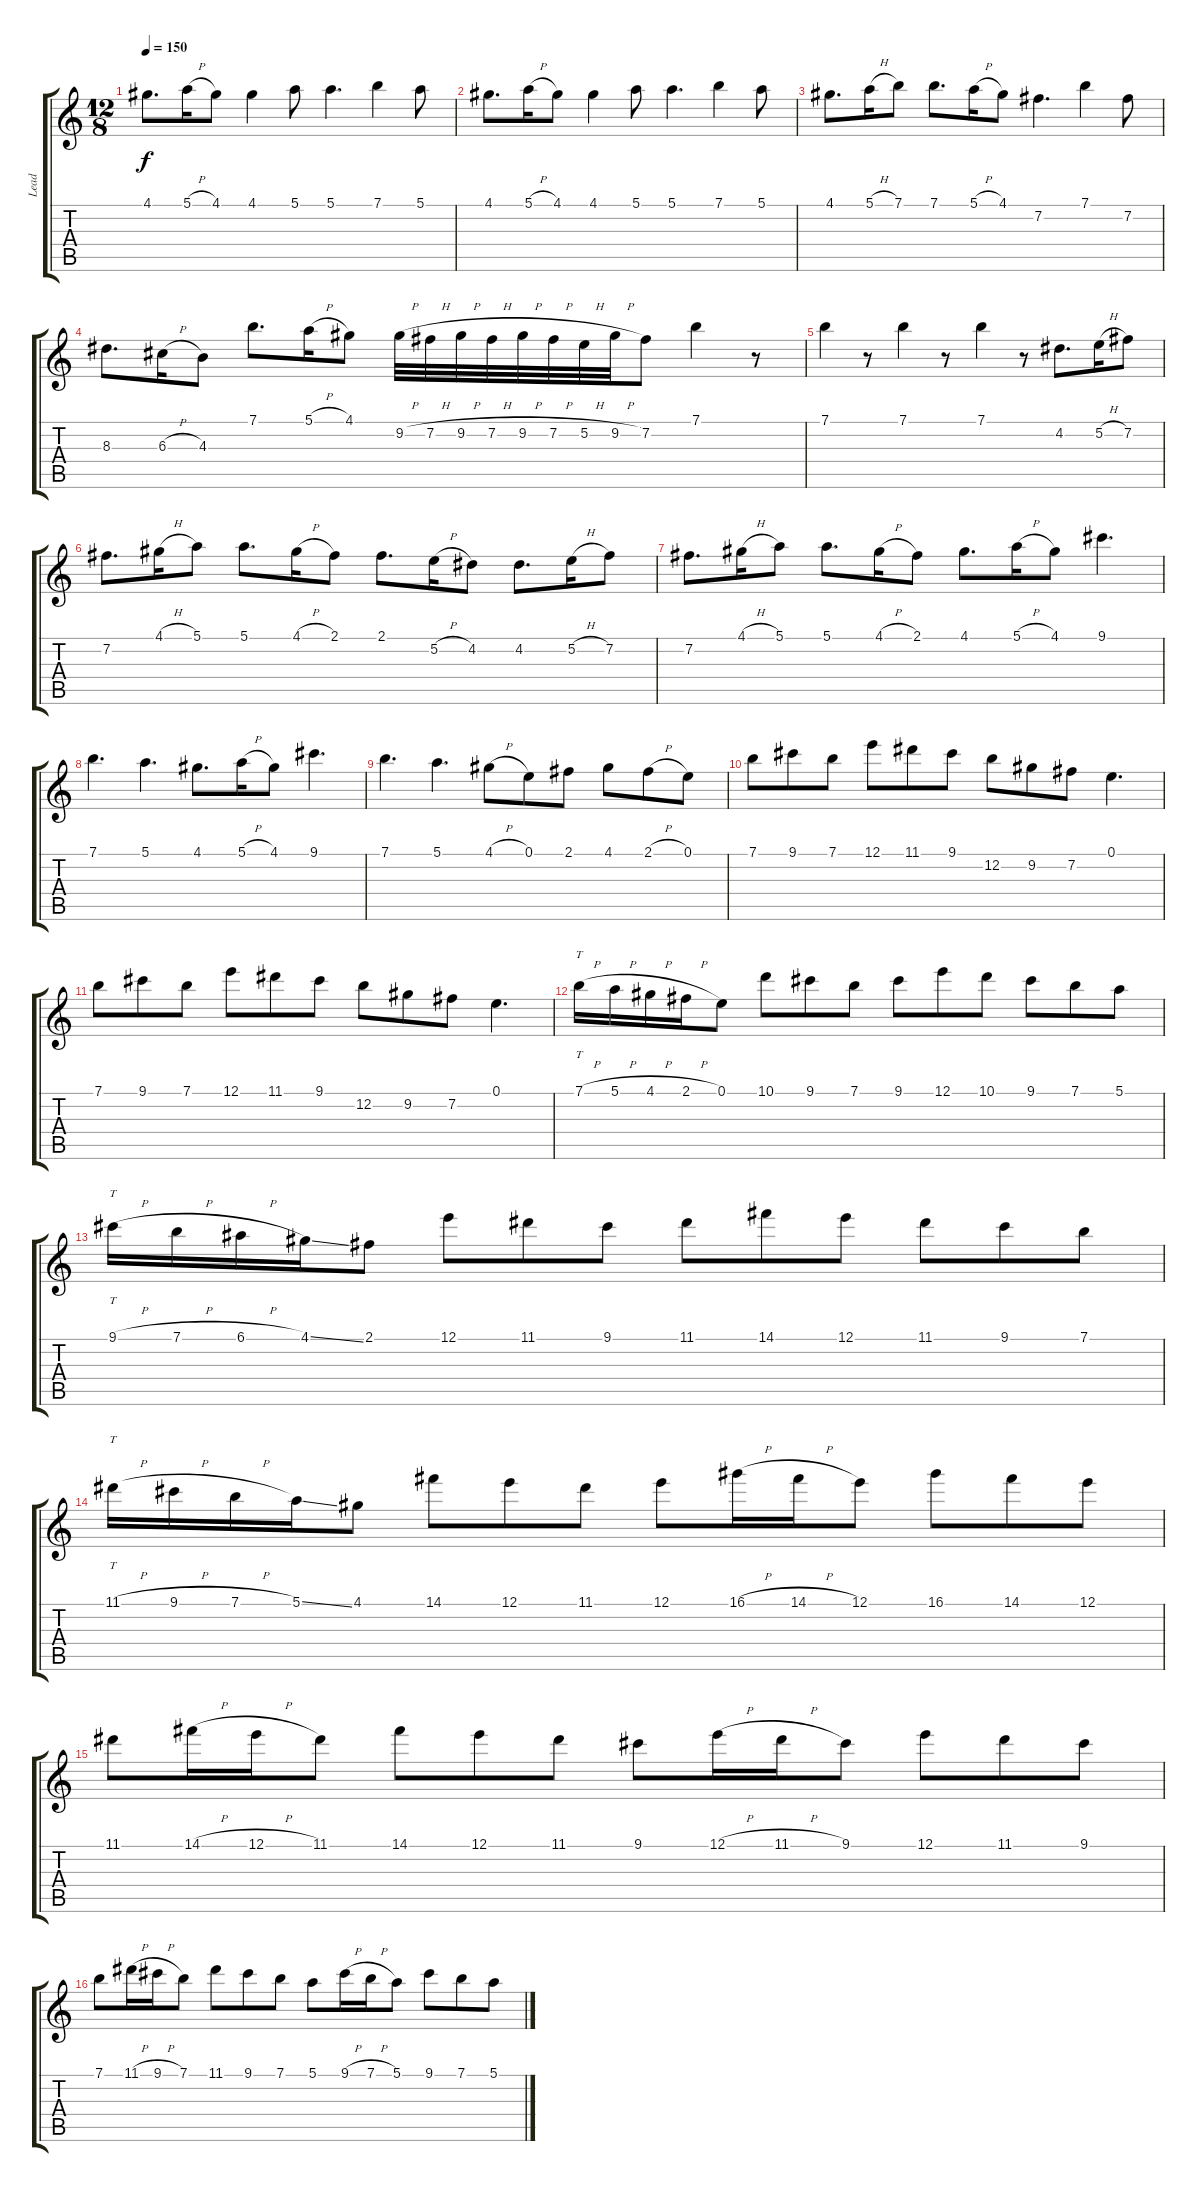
\track ("Lead" "Lead") {instrument overdrivenguitar}
\staff {score tabs}
\tuning (E4 B3 G3 D3 A2 E2) {hide}
\ts (12 8)
\tempo 150
\clef g2
\ks c
4.1.8{d dy f} 5.1{h}.16 4.1.8 4.1.4 5.1.8 5.1.4{d} 7.1.4 5.1.8 |
4.1.8{d} 5.1{h}.16 4.1.8 4.1.4 5.1.8 5.1.4{d} 7.1.4 5.1.8 |
4.1.8{d} 5.1{h}.16 7.1.8 7.1.8{d} 5.1{h}.16 4.1.8 7.2.4{d} 7.1.4 7.2.8 |
8.3.8{d} 6.3{h}.16 4.3.8 7.1.8{d} 5.1{h}.16 4.1.8 9.2{h}.32 7.2{h}.32 9.2{h}.32 7.2{h}.32 9.2{h}.32 7.2{h}.32 5.2{h}.32 9.2{h}.32 7.2.8 7.1.4 r.8 |
7.1.4 r.8 7.1.4 r.8 7.1.4 r.8 4.2.8{d} 5.2{h}.16 7.2.8 |
7.2.8{d} 4.1{h}.16 5.1.8 5.1.8{d} 4.1{h}.16 2.1.8 2.1.8{d} 5.2{h}.16 4.2.8 4.2.8{d} 5.2{h}.16 7.2.8 |
7.2.8{d} 4.1{h}.16 5.1.8 5.1.8{d} 4.1{h}.16 2.1.8 4.1.8{d} 5.1{h}.16 4.1.8 9.1.4{d} |
7.1.4{d} 5.1.4{d} 4.1.8{d} 5.1{h}.16 4.1.8 9.1.4{d} |
7.1.4{d} 5.1.4{d} 4.1{h}.8 0.1.8 2.1.8 4.1.8 2.1{h}.8 0.1.8 |
7.1.8 9.1.8 7.1.8 12.1.8 11.1.8 9.1.8 12.2.8 9.2.8 7.2.8 0.1.4{d} |
7.1.8 9.1.8 7.1.8 12.1.8 11.1.8 9.1.8 12.2.8 9.2.8 7.2.8 0.1.4{d} |
7.1{h}.16{tt} 5.1{h}.16 4.1{h}.16 2.1{h}.16 0.1.8 10.1.8 9.1.8 7.1.8 9.1.8 12.1.8 10.1.8 9.1.8 7.1.8 5.1.8 |
9.1{h}.16{tt} 7.1{h}.16 6.1{h}.16 4.1{ss}.16 2.1.8 12.1.8 11.1.8 9.1.8 11.1.8 14.1.8 12.1.8 11.1.8 9.1.8 7.1.8 |
11.1{h}.16{tt} 9.1{h}.16 7.1{h}.16 5.1{ss}.16 4.1.8 14.1.8 12.1.8 11.1.8 12.1.8 16.1{h}.16 14.1{h}.16 12.1.8 16.1.8 14.1.8 12.1.8 |
11.1.8 14.1{h}.16 12.1{h}.16 11.1.8 14.1.8 12.1.8 11.1.8 9.1.8 12.1{h}.16 11.1{h}.16 9.1.8 12.1.8 11.1.8 9.1.8 |
7.1.8 11.1{h}.16 9.1{h}.16 7.1.8 11.1.8 9.1.8 7.1.8 5.1.8 9.1{h}.16 7.1{h}.16 5.1.8 9.1.8 7.1.8 5.1.8
